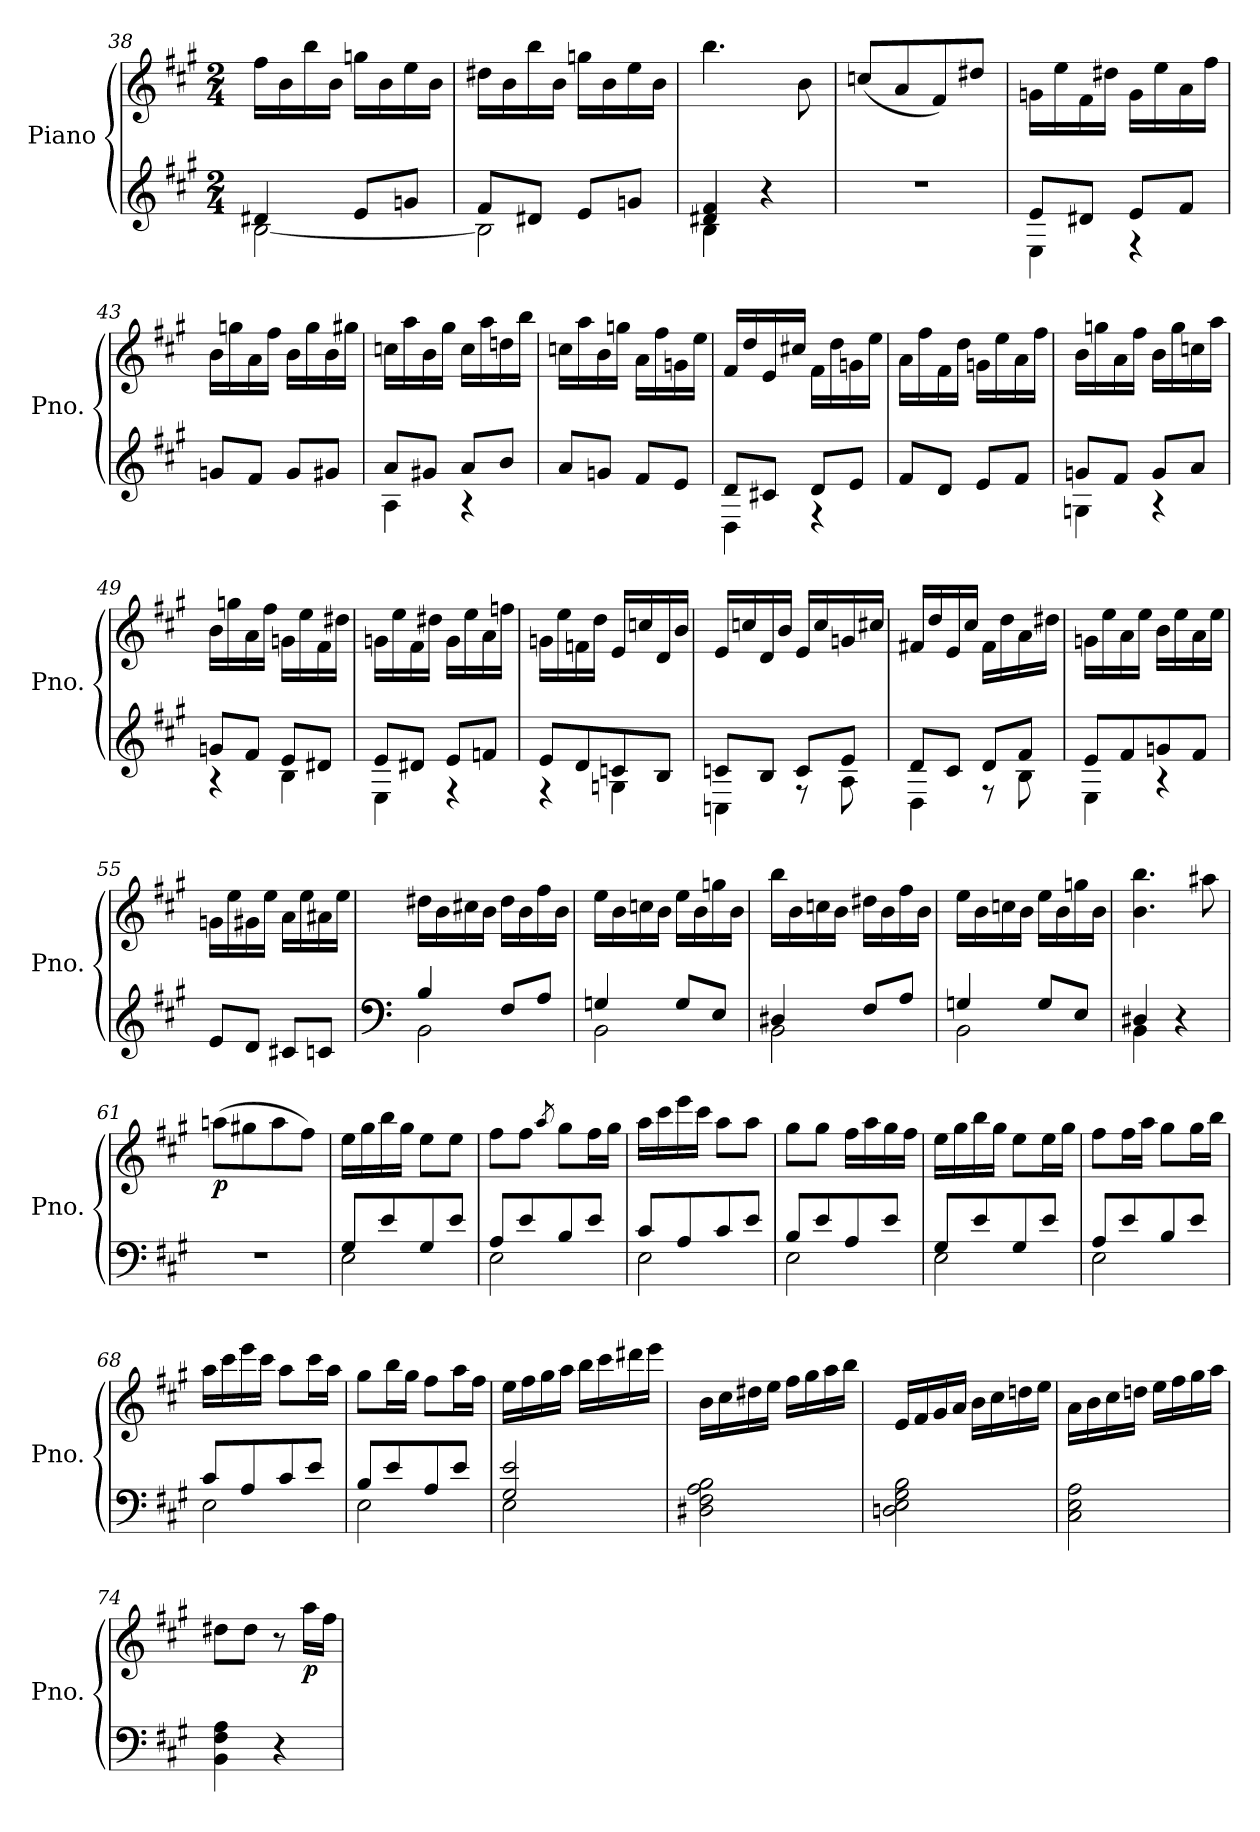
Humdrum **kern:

**kern	**kern	**dynam
*part1	*part1	*part1
*staff2	*staff1	*staff1/2
*I"Piano	*	*
*I'Pno.	*	*
!!LO:LB:g=z
*clefG2	*clefG2	*
*k[f#c#g#]	*k[f#c#g#]	*
*A:	*A:	*
*M2/4	*M2/4	*
=38	=38	=38
*^	*	*
4d#X/	[2B\	16ff#\LL	.
.	.	16b\	.
.	.	16bb\	.
.	.	16b\JJ	.
8e/L	.	16ggn\LL	.
.	.	16b\	.
8gn/J	.	16ee\	.
.	.	16b\JJ	.
!!LO:LB:g=z
=39	=39	=39	=39
8f#/L	2B\]	16dd#X\LL	.
.	.	16b\	.
8d#X/J	.	16bb\	.
.	.	16b\JJ	.
8e/L	.	16ggn\LL	.
.	.	16b\	.
8gn/J	.	16ee\	.
.	.	16b\JJ	.
=40	=40	=40	=40
4d#X/ 4f#/	4B\	4.bb\	.
4r	4ryy	.	.
.	.	8b\	.
*v	*v	*	*
=41	=41	=41
2r	(8ccn/L	.
.	8a/	.
.	8f#/)	.
.	8dd#X/J	.
=42	=42	=42
*^	*	*
8e/L	4E\	16gn\LL	.
.	.	16ee\	.
8d#X/J	.	16f#\	.
.	.	16dd#X\JJ	.
8e/L	4r	16g\LL	.
.	.	16ee\	.
8f#/J	.	16a\	.
.	.	16ff#\JJ	.
*v	*v	*	*
=43	=43	=43
8gn/L	16b\LL	.
.	16ggn\	.
8f#/J	16a\	.
.	16ff#\JJ	.
8g/L	16b\LL	.
.	16gg\	.
8g#X/J	16b\	.
.	16gg#X\JJ	.
!!LO:LB:g=z
=44	=44	=44
*^	*	*
8a/L	4A\	16ccn\LL	.
.	.	16aa\	.
8g#X/J	.	16b\	.
.	.	16gg#\JJ	.
8a/L	4r	16cc\LL	.
.	.	16aa\	.
8b/J	.	16ddn\	.
.	.	16bb\JJ	.
*v	*v	*	*
=45	=45	=45
8a/L	16ccn\LL	.
.	16aa\	.
8gn/J	16b\	.
.	16ggn\JJ	.
8f#/L	16a\LL	.
.	16ff#\	.
8e/J	16gn\	.
.	16ee\JJ	.
!!LO:PB:g=z
=46	=46	=46
*^	*	*
8d/L	4D\	16f#/LL	.
.	.	16dd/	.
8c#X/J	.	16e/	.
.	.	16cc#X/JJ	.
8d/L	4r	16f#\LL	.
.	.	16dd\	.
8e/J	.	16gn\	.
.	.	16ee\JJ	.
*v	*v	*	*
=47	=47	=47
8f#/L	16a\LL	.
.	16ff#\	.
8d/J	16f#\	.
.	16dd\JJ	.
8e/L	16gn\LL	.
.	16ee\	.
8f#/J	16a\	.
.	16ff#\JJ	.
=48	=48	=48
*^	*	*
8gn/L	4Gn\	16b\LL	.
.	.	16ggn\	.
8f#/J	.	16a\	.
.	.	16ff#\JJ	.
8g/L	4r	16b\LL	.
.	.	16gg\	.
8a/J	.	16ccn\	.
.	.	16aa\JJ	.
=49	=49	=49	=49
8gn/L	4r	16b\LL	.
.	.	16ggn\	.
8f#/J	.	16a\	.
.	.	16ff#\JJ	.
8e/L	4B\	16gn\LL	.
.	.	16ee\	.
8d#X/J	.	16f#\	.
.	.	16dd#X\JJ	.
!!LO:LB:g=z
=50	=50	=50	=50
8e/L	4E\	16gn\LL	.
.	.	16ee\	.
8d#X/J	.	16f#\	.
.	.	16dd#X\JJ	.
8e/L	4r	16g\LL	.
.	.	16ee\	.
8fn/J	.	16a\	.
.	.	16ffn\JJ	.
=51	=51	=51	=51
8e/L	4r	16gn\LL	.
.	.	16ee\	.
8d/	.	16fn\	.
.	.	16dd\JJ	.
8cn/	4Gn\	16e/LL	.
.	.	16ccn/	.
8B/J	.	16d/	.
.	.	16b/JJ	.
!!LO:LB:g=z
=52	=52	=52	=52
8cn/L	4Cn\	16e/LL	.
.	.	16ccn/	.
8B/J	.	16d/	.
.	.	16b/JJ	.
8c/L	8r	16e/LL	.
.	.	16cc/	.
8e/J	8A\	16gn/	.
.	.	16cc#X/JJ	.
=53	=53	=53	=53
8d/L	4D\	16f#X/LL	.
.	.	16dd/	.
8c#/J	.	16e/	.
.	.	16cc#/JJ	.
8d/L	8r	16f#\LL	.
.	.	16dd\	.
8f#/J	8B\	16a\	.
.	.	16dd#X\JJ	.
=54	=54	=54	=54
8e/L	4E\	16gn\LL	.
.	.	16ee\	.
8f#/	.	16a\	.
.	.	16ee\JJ	.
8gn/	4r	16b\LL	.
.	.	16ee\	.
8f#/J	.	16a\	.
.	.	16ee\JJ	.
*v	*v	*	*
=55	=55	=55
8e/L	16gn\LL	.
.	16ee\	.
8d/J	16g#X\	.
.	16ee\JJ	.
8c#X/L	16a\LL	.
.	16ee\	.
8cn/J	16a#X\	.
.	16ee\JJ	.
!!LO:LB:g=z
=56	=56	=56
*clefF4	*	*
*^	*	*
4B/	2BB\	16dd#X\LL	.
.	.	16b\	.
.	.	16cc#X\	.
.	.	16b\JJ	.
8F#/L	.	16dd#\LL	.
.	.	16b\	.
8A/J	.	16ff#\	.
.	.	16b\JJ	.
=57	=57	=57	=57
4Gn/	2BB\	16ee\LL	.
.	.	16b\	.
.	.	16ccn\	.
.	.	16b\JJ	.
8G/L	.	16ee\LL	.
.	.	16b\	.
8E/J	.	16ggn\	.
.	.	16b\JJ	.
=58	=58	=58	=58
4D#X/	2BB\	16bb\LL	.
.	.	16b\	.
.	.	16ccn\	.
.	.	16b\JJ	.
8F#/L	.	16dd#X\LL	.
.	.	16b\	.
8A/J	.	16ff#\	.
.	.	16b\JJ	.
=59	=59	=59	=59
4Gn/	2BB\	16ee\LL	.
.	.	16b\	.
.	.	16ccn\	.
.	.	16b\JJ	.
8G/L	.	16ee\LL	.
.	.	16b\	.
8E/J	.	16ggn\	.
.	.	16b\JJ	.
=60	=60	=60	=60
4D#X/	4BB\	4.b\ 4.bb\	.
4r	4ryy	.	.
.	.	8aa#X\	.
*v	*v	*	*
!!LO:LB:g=z
=61	=61	=61
!	!	!LO:DY:b
2r	(8aan\L	p
.	8gg#X\	.
.	8aa\	.
.	8ff#\J)	.
=62	=62	=62
*^	*	*
8G#/L	2E\	16ee\LL	.
.	.	16gg#\	.
8e/	.	16bb\	.
.	.	16gg#\JJ	.
8G#/	.	8ee\L	.
8e/J	.	8ee\J	.
=63	=63	=63	=63
8A/L	2E\	8ff#\L	.
8e/	.	8ff#\J	.
.	.	8qaa/	.
8B/	.	8gg#\L	.
8e/J	.	16ff#\L	.
.	.	16gg#\JJ	.
=64	=64	=64	=64
8c#/L	2E\	16aa\LL	.
.	.	16ccc#\	.
8A/	.	16eee\	.
.	.	16ccc#\JJ	.
8c#/	.	8aa\L	.
8e/J	.	8aa\J	.
!!LO:LB:g=z
=65	=65	=65	=65
8B/L	2E\	8gg#\L	.
8e/	.	8gg#\J	.
8A/	.	16ff#\LL	.
.	.	16aa\	.
8e/J	.	16gg#\	.
.	.	16ff#\JJ	.
=66	=66	=66	=66
8G#/L	2E\	16ee\LL	.
.	.	16gg#\	.
8e/	.	16bb\	.
.	.	16gg#\JJ	.
8G#/	.	8ee\L	.
8e/J	.	16ee\L	.
.	.	16gg#\JJ	.
=67	=67	=67	=67
8A/L	2E\	8ff#\L	.
8e/	.	16ff#\L	.
.	.	16aa\JJ	.
8B/	.	8gg#\L	.
8e/J	.	16gg#\L	.
.	.	16bb\JJ	.
=68	=68	=68	=68
8c#/L	2E\	16aa\LL	.
.	.	16ccc#\	.
8A/	.	16eee\	.
.	.	16ccc#\JJ	.
8c#/	.	8aa\L	.
8e/J	.	16ccc#\L	.
.	.	16aa\JJ	.
=69	=69	=69	=69
8B/L	2E\	8gg#\L	.
8e/	.	16bb\L	.
.	.	16gg#\JJ	.
8A/	.	8ff#\L	.
8e/J	.	16aa\L	.
.	.	16ff#\JJ	.
!!LO:PB:g=z
=70	=70	=70	=70
2G#/ 2e/	2E\	16ee\LL	.
.	.	16ff#\	.
.	.	16gg#\	.
.	.	16aa\JJ	.
.	.	16bb\LL	.
.	.	16ccc#\	.
.	.	16ddd#X\	.
.	.	16eee\JJ	.
*v	*v	*	*
!!LO:LB:g=z
=71	=71	=71
2D#X\ 2F#\ 2A\ 2B\	16b\LL	.
.	16cc#\	.
.	16dd#X\	.
.	16ee\JJ	.
.	16ff#\LL	.
.	16gg#\	.
.	16aa\	.
.	16bb\JJ	.
=72	=72	=72
2Dn\ 2E\ 2G#\ 2B\	16e/LL	.
.	16f#/	.
.	16g#/	.
.	16a/JJ	.
.	16b\LL	.
.	16cc#\	.
.	16ddn\	.
.	16ee\JJ	.
=73	=73	=73
2C#\ 2E\ 2A\	16a\LL	.
.	16b\	.
.	16cc#\	.
.	16ddn\JJ	.
.	16ee\LL	.
.	16ff#\	.
.	16gg#\	.
.	16aa\JJ	.
=74	=74	=74
4BB\ 4F#\ 4A\	8dd#X\L	.
.	8dd#\J	.
4r	8r	.
!	!	!LO:DY:b
.	16aa\LL	p
.	16ff#\JJ	.
=	=	=
*-	*-	*-
